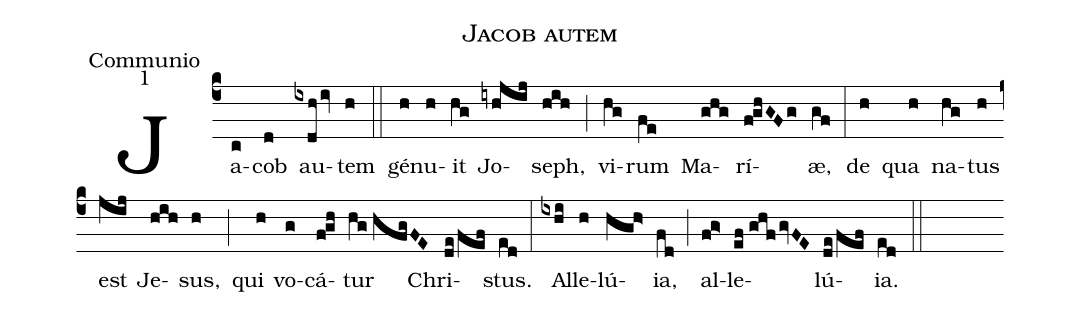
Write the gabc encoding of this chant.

name:Jacob autem;
office-part:Communio;
mode:1;
%%
(c4) Ja(c)cob(d) au(ixdh/iv)tem(h) (::)
gé(h)nu(h)it(hg) Jo(iyhjij)seph,(hih) (;) vi(hg)rum(fe) Ma(ghg)rí(f!ghGFg)æ,(gf) (:)
de(h) qua(h) na(hg)tus(h) est(jij) Je(hih)sus,(h) (;) qui(h) vo(g)cá(f!gh)tur(hg//hfgFE) Chri(de/fef)stus.(ed) (:)
Al(ixhi)le(h)lú(hgh>)ia,(fd) (;) al(fg>)le(ef//ghf/gvFE)lú(de/fef)ia.(ed) (::)
